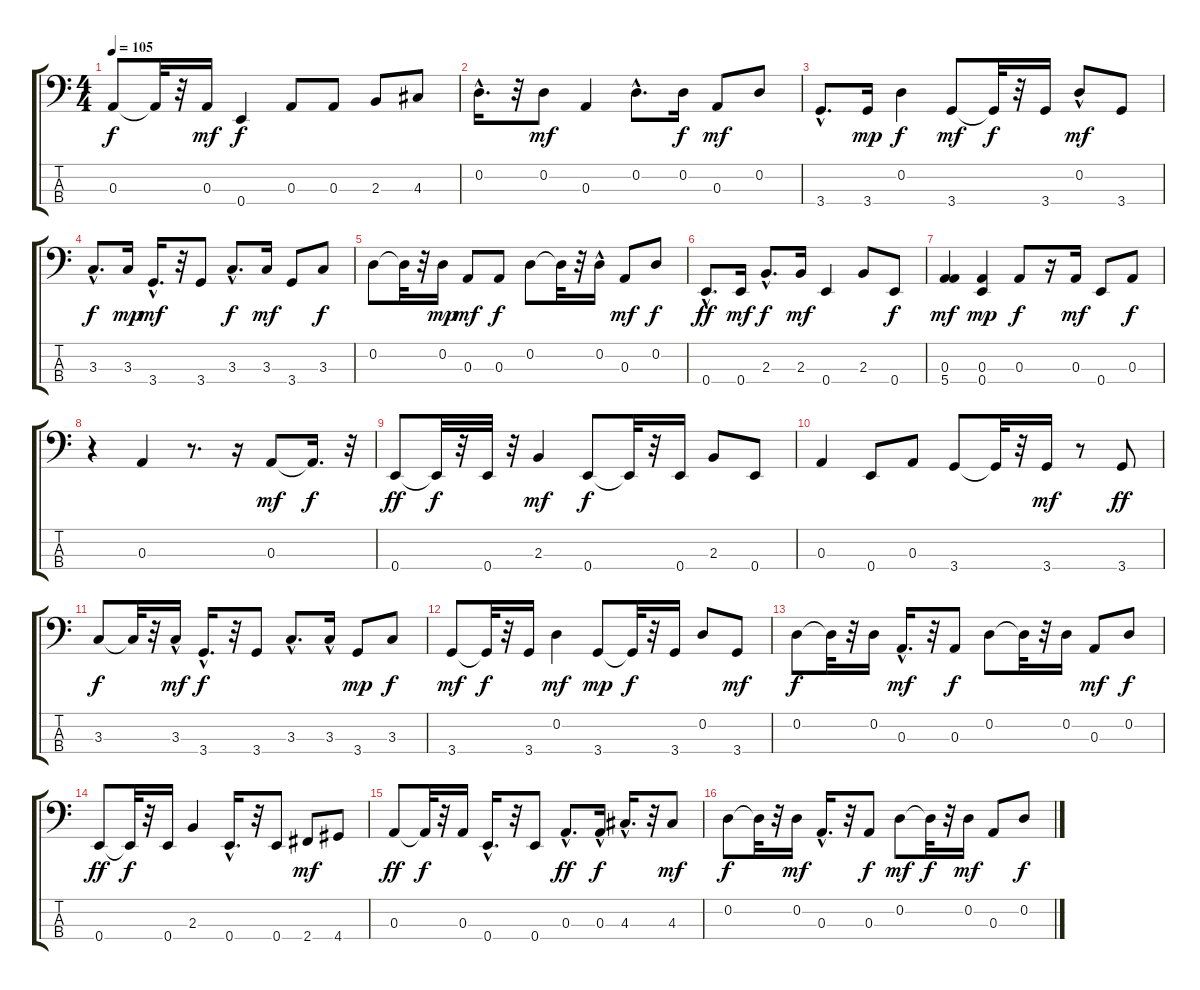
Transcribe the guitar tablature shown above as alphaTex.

\track "" {instrument electricbassfinger}
\staff {score tabs}
\tuning (G2 D2 A1 E1) {hide}
\ts (4 4)
\tempo 105
\clef f4
\ks c
0.3.8{dy f} 0.3{t}.32 r.32 0.3.16{dy mf} 0.4.4{dy f} 0.3.8 0.3.8 2.3.8 4.3.8 |
0.2{hac}.16{d} r.32 0.2.8{dy mf} 0.3.4 0.2{hac}.8{d} 0.2.16{dy f} 0.3.8{dy mf} 0.2.8 |
3.4{hac}.8{d} 3.4.16{dy mp} 0.2.4{dy f} 3.4.8{dy mf} 3.4{t}.32{dy f} r.32 3.4.16 0.2{hac}.8{dy mf} 3.4.8 |
3.3{hac}.8{d dy f} 3.3.16{dy mp} 3.4{hac}.16{d dy mf} r.32 3.4.8 3.3{hac}.8{d dy f} 3.3.16{dy mf} 3.4.8 3.3.8{dy f} |
0.2.8 0.2{t}.32 r.32 0.2.16{dy mp} 0.3.8{dy mf} 0.3.8{dy f} 0.2.8 0.2{t}.32 r.32 0.2{hac}.16 0.3.8{dy mf} 0.2.8{dy f} |
0.4{hac}.8{d dy ff} 0.4.16{dy mf} 2.3{hac}.8{d dy f} 2.3.16{dy mf} 0.4.4 2.3.8 0.4.8{dy f} |
(0.3 5.4).4{dy mf} (0.3 0.4).4{dy mp} 0.3.8{dy f} r.16 0.3.16{dy mf} 0.4.8 0.3.8{dy f} |
r.4 0.3.4 r.8{d} r.16 0.3.8{dy mf} 0.3{t}.16{d dy f} r.32 |
0.4.8{dy ff} 0.4{t}.32{dy f} r.32 0.4.32 r.32 2.3.4{dy mf} 0.4.8{dy f} 0.4{t}.32 r.32 0.4.16 2.3.8 0.4.8 |
0.3.4 0.4.8 0.3.8 3.4.8 3.4{t}.32 r.32 3.4.16{dy mf} r.8 3.4.8{dy ff} |
3.3.8{dy f} 3.3{t}.32 r.32 3.3{hac}.16{dy mf} 3.4{hac}.16{d dy f} r.32 3.4.8 3.3{hac}.8{d} 3.3{hac}.16 3.4.8{dy mp} 3.3.8{dy f} |
3.4.8{dy mf} 3.4{t}.32{dy f} r.32 3.4.16 0.2.4{dy mf} 3.4.8{dy mp} 3.4{t}.32{dy f} r.32 3.4.16 0.2.8 3.4.8{dy mf} |
0.2.8{dy f} 0.2{t}.32 r.32 0.2.16 0.3{hac}.16{d dy mf} r.32 0.3.8{dy f} 0.2.8 0.2{t}.32 r.32 0.2.16 0.3.8{dy mf} 0.2.8{dy f} |
0.4.8{dy ff} 0.4{t}.32{dy f} r.32 0.4.16 2.3.4 0.4{hac}.16{d} r.32 0.4.8 2.4.8{dy mf} 4.4.8 |
0.3.8{dy ff} 0.3{t}.32{dy f} r.32 0.3.16 0.4{hac}.16{d} r.32 0.4.8 0.3{hac}.8{d dy ff} 0.3{hac}.16{dy f} 4.3{hac}.16{d} r.32 4.3.8{dy mf} |
0.2.8{dy f} 0.2{t}.32 r.32 0.2.16{dy mf} 0.3{hac}.16{d} r.32 0.3.8{dy f} 0.2.8{dy mf} 0.2{t}.32{dy f} r.32 0.2.16{dy mf} 0.3.8 0.2.8{dy f}
